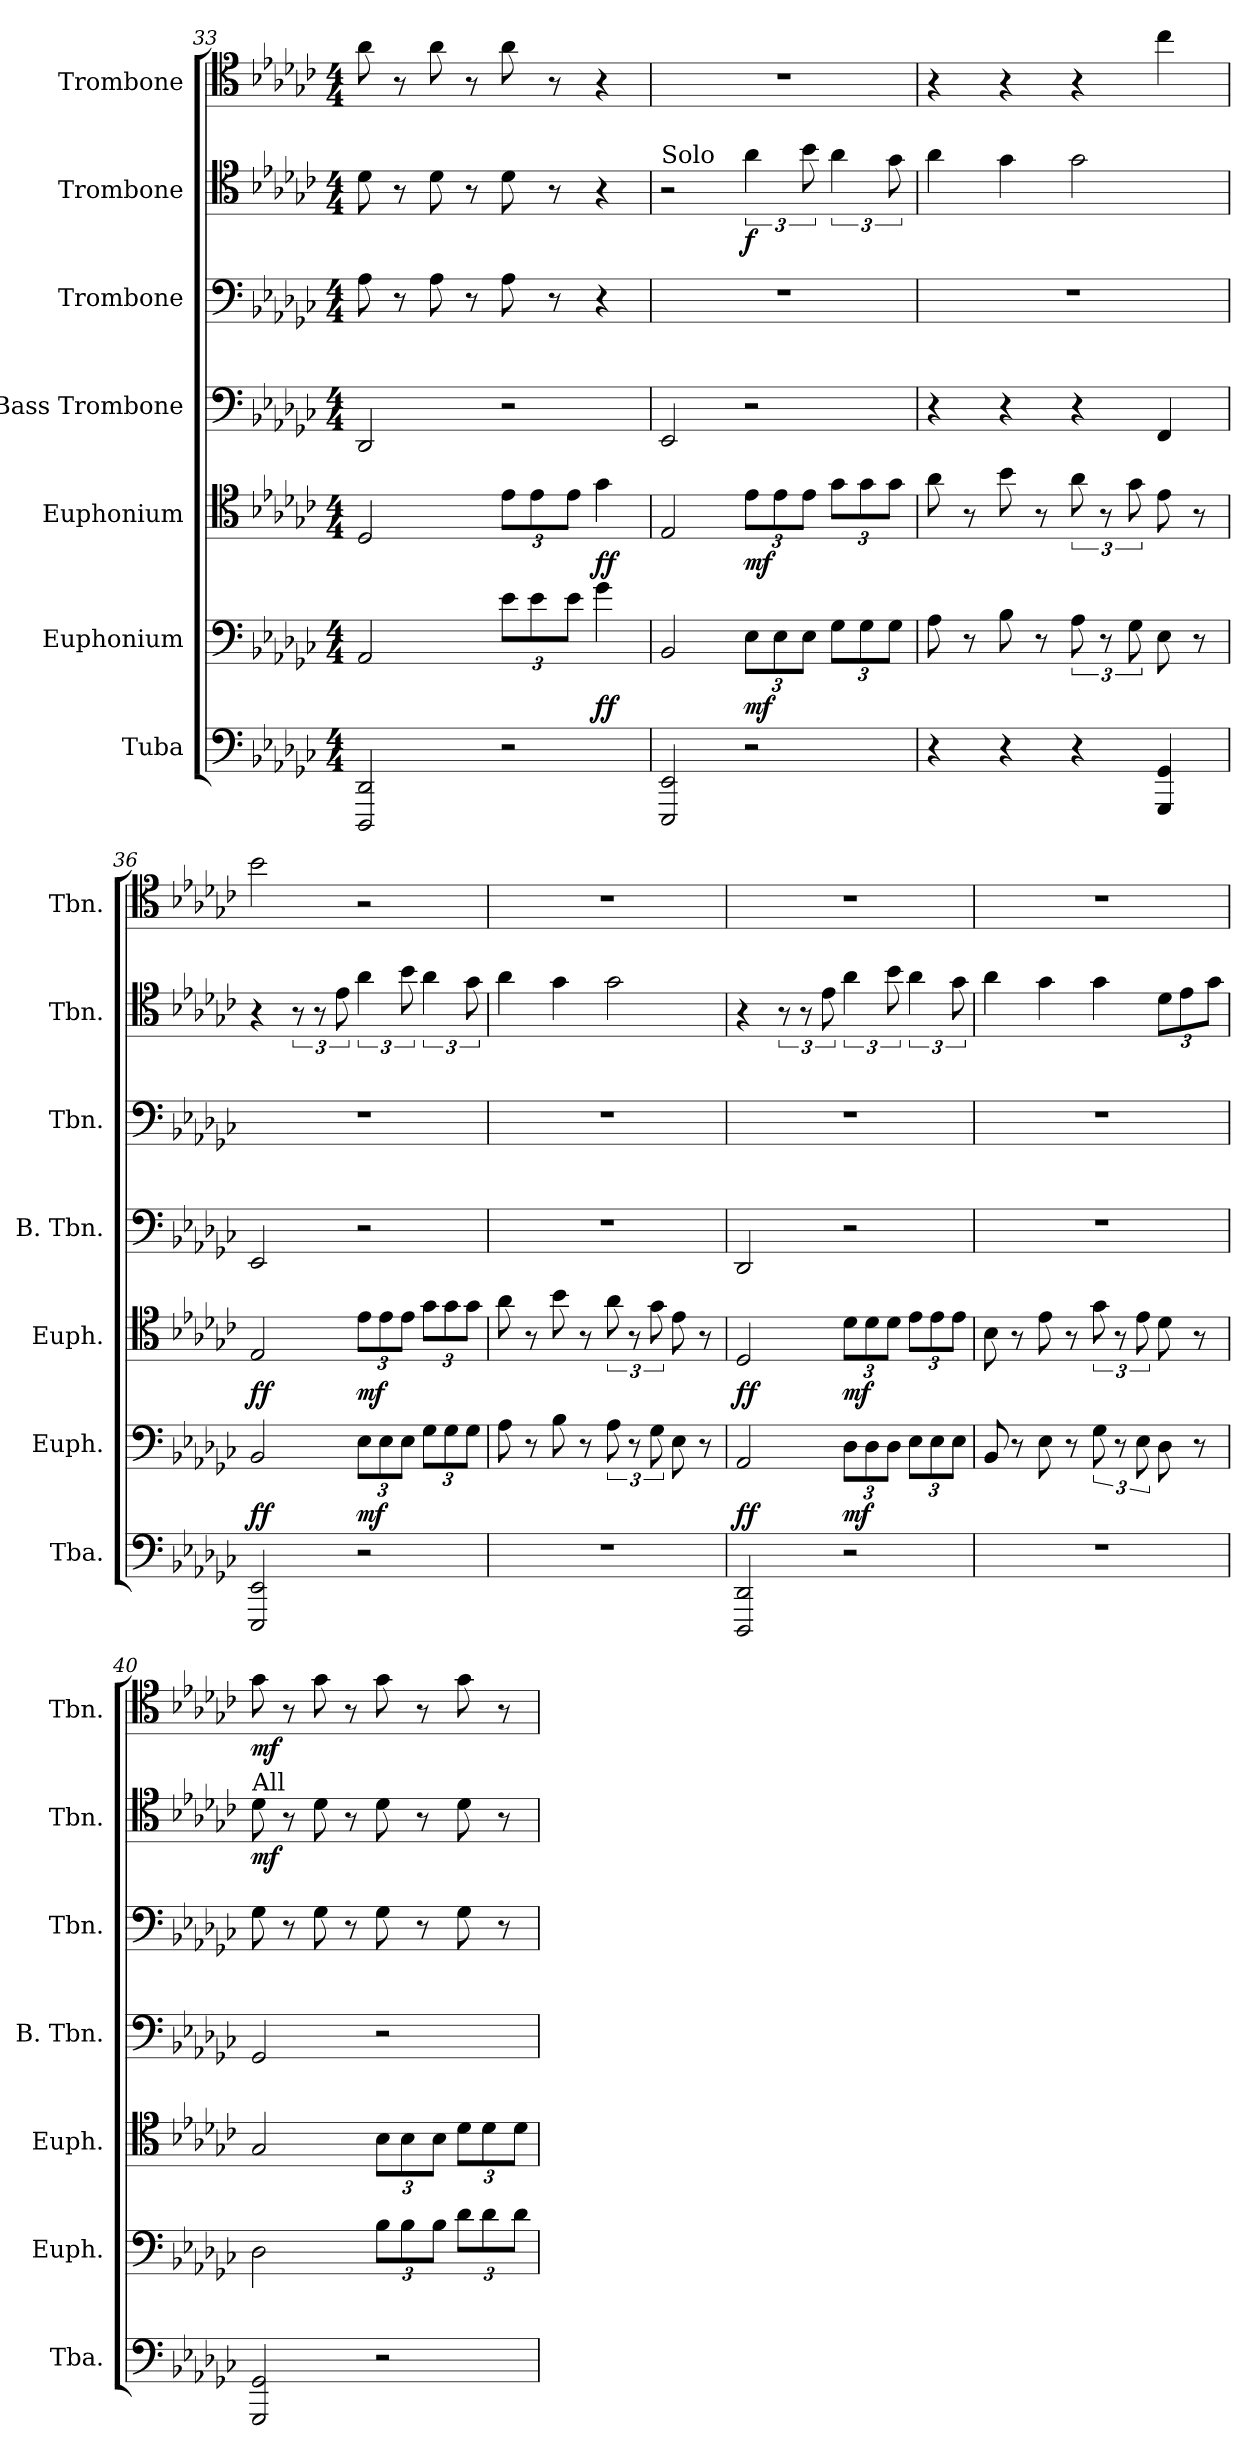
**kern	**kern	**dynam	**kern	**dynam	**kern	**kern	**kern	**dynam	**kern	**dynam
*part7	*part6	*part6	*part5	*part5	*part4	*part3	*part2	*part2	*part1	*part1
*staff7	*staff6	*staff6	*staff5	*staff5	*staff4	*staff3	*staff2	*staff2	*staff1	*staff1
*I"Tuba	*I"Euphonium	*	*I"Euphonium	*	*I"Bass Trombone	*I"Trombone	*I"Trombone	*	*I"Trombone	*
*I'Tba.	*I'Euph.	*	*I'Euph.	*	*I'B. Tbn.	*I'Tbn.	*I'Tbn.	*	*I'Tbn.	*
*clefF4	*clefF4	*	*clefC4	*	*clefF4	*clefF4	*clefC4	*	*clefC4	*
*k[b-e-a-d-g-c-]	*k[b-e-a-d-g-c-]	*	*k[b-e-a-d-g-c-]	*	*k[b-e-a-d-g-c-]	*k[b-e-a-d-g-c-]	*k[b-e-a-d-g-c-]	*	*k[b-e-a-d-g-c-]	*
*M4/4	*M4/4	*	*M4/4	*	*M4/4	*M4/4	*M4/4	*	*M4/4	*
=33	=33	=33	=33	=33	=33	=33	=33	=33	=33	=33
2DDD-/ 2DD-/	2AA-/	.	2D-/	.	2DD-/	8A-\	8d-\	.	8a-\	.
.	.	.	.	.	.	8r	8r	.	8r	.
.	.	.	.	.	.	8A-\	8d-\	.	8a-\	.
.	.	.	.	.	.	8r	8r	.	8r	.
*	*Xbrackettup	*	*Xbrackettup	*	*	*	*	*	*	*
2r	12e-\L	.	12e-\L	.	2r	8A-\	8d-\	.	8a-\	.
.	12e-\	.	12e-\	.	.	.	.	.	.	.
.	.	.	.	.	.	8r	8r	.	8r	.
.	12e-\J	.	12e-\J	.	.	.	.	.	.	.
!	!	!LO:DY:b	!	!LO:DY:b	!	!	!	!	!	!
.	4g-\	ff	4g-\	ff	.	4r	4r	.	4r	.
!!LO:PB:g=z
=34	=34	=34	=34	=34	=34	=34	=34	=34	=34	=34
!	!	!	!	!	!	!	!LO:TX:a:t=Solo	!	!	!
2EEE-/ 2EE-/	2BB-/	.	2E-/	.	2EE-/	1r	2r	.	1r	.
!	!	!LO:DY:b	!	!LO:DY:b	!	!	!	!LO:DY:b	!	!
2r	12E-\L	mf	12e-\L	mf	2r	.	6a-\	f	.	.
.	12E-\	.	12e-\	.	.	.	.	.	.	.
.	12E-\J	.	12e-\J	.	.	.	12b-\	.	.	.
.	12G-\L	.	12g-\L	.	.	.	6a-\	.	.	.
.	12G-\	.	12g-\	.	.	.	.	.	.	.
.	12G-\J	.	12g-\J	.	.	.	12g-\	.	.	.
=35	=35	=35	=35	=35	=35	=35	=35	=35	=35	=35
4r	8A-\	.	8a-\	.	4r	1r	4a-\	.	4r	.
.	8r	.	8r	.	.	.	.	.	.	.
4r	8B-\	.	8b-\	.	4r	.	4g-\	.	4r	.
.	8r	.	8r	.	.	.	.	.	.	.
*	*brackettup	*	*brackettup	*	*	*	*	*	*	*
4r	12A-\	.	12a-\	.	4r	.	2g-\	.	4r	.
.	12r	.	12r	.	.	.	.	.	.	.
.	12G-\	.	12g-\	.	.	.	.	.	.	.
4GGG-/ 4GG-/	8E-\	.	8e-\	.	4FF/	.	.	.	4cc-\	.
.	8r	.	8r	.	.	.	.	.	.	.
=36	=36	=36	=36	=36	=36	=36	=36	=36	=36	=36
!	!	!LO:DY:b	!	!LO:DY:b	!	!	!	!	!	!
2EEE-/ 2EE-/	2BB-/	ff	2E-/	ff	2EE-/	1r	4r	.	2b-\	.
.	.	.	.	.	.	.	12r	.	.	.
.	.	.	.	.	.	.	12r	.	.	.
.	.	.	.	.	.	.	12e-\	.	.	.
*	*Xbrackettup	*	*Xbrackettup	*	*	*	*	*	*	*
!	!	!LO:DY:b	!	!LO:DY:b	!	!	!	!	!	!
2r	12E-\L	mf	12e-\L	mf	2r	.	6a-\	.	2r	.
.	12E-\	.	12e-\	.	.	.	.	.	.	.
.	12E-\J	.	12e-\J	.	.	.	12b-\	.	.	.
.	12G-\L	.	12g-\L	.	.	.	6a-\	.	.	.
.	12G-\	.	12g-\	.	.	.	.	.	.	.
.	12G-\J	.	12g-\J	.	.	.	12g-\	.	.	.
=37	=37	=37	=37	=37	=37	=37	=37	=37	=37	=37
1r	8A-\	.	8a-\	.	1r	1r	4a-\	.	1r	.
.	8r	.	8r	.	.	.	.	.	.	.
.	8B-\	.	8b-\	.	.	.	4g-\	.	.	.
.	8r	.	8r	.	.	.	.	.	.	.
*	*brackettup	*	*brackettup	*	*	*	*	*	*	*
.	12A-\	.	12a-\	.	.	.	2g-\	.	.	.
.	12r	.	12r	.	.	.	.	.	.	.
.	12G-\	.	12g-\	.	.	.	.	.	.	.
.	8E-\	.	8e-\	.	.	.	.	.	.	.
.	8r	.	8r	.	.	.	.	.	.	.
!!LO:PB:g=z
=38	=38	=38	=38	=38	=38	=38	=38	=38	=38	=38
!	!	!LO:DY:b	!	!LO:DY:b	!	!	!	!	!	!
2DDD-/ 2DD-/	2AA-/	ff	2D-/	ff	2DD-/	1r	4r	.	1r	.
.	.	.	.	.	.	.	12r	.	.	.
.	.	.	.	.	.	.	12r	.	.	.
.	.	.	.	.	.	.	12e-\	.	.	.
*	*Xbrackettup	*	*Xbrackettup	*	*	*	*	*	*	*
!	!	!LO:DY:b	!	!LO:DY:b	!	!	!	!	!	!
2r	12D-\L	mf	12d-\L	mf	2r	.	6a-\	.	.	.
.	12D-\	.	12d-\	.	.	.	.	.	.	.
.	12D-\J	.	12d-\J	.	.	.	12b-\	.	.	.
.	12E-\L	.	12e-\L	.	.	.	6a-\	.	.	.
.	12E-\	.	12e-\	.	.	.	.	.	.	.
.	12E-\J	.	12e-\J	.	.	.	12g-\	.	.	.
=39	=39	=39	=39	=39	=39	=39	=39	=39	=39	=39
1r	8BB-/	.	8B-\	.	1r	1r	4a-\	.	1r	.
.	8r	.	8r	.	.	.	.	.	.	.
.	8E-\	.	8e-\	.	.	.	4g-\	.	.	.
.	8r	.	8r	.	.	.	.	.	.	.
*	*brackettup	*	*brackettup	*	*	*	*	*	*	*
.	12G-\	.	12g-\	.	.	.	4g-\	.	.	.
.	12r	.	12r	.	.	.	.	.	.	.
.	12E-\	.	12e-\	.	.	.	.	.	.	.
*	*	*	*	*	*	*	*Xbrackettup	*	*	*
.	8D-\	.	8d-\	.	.	.	12d-\L	.	.	.
.	.	.	.	.	.	.	12e-\	.	.	.
.	8r	.	8r	.	.	.	.	.	.	.
.	.	.	.	.	.	.	12g-\J	.	.	.
=40	=40	=40	=40	=40	=40	=40	=40	=40	=40	=40
!	!	!	!	!	!	!	!LO:TX:a:t=All	!	!	!
!	!	!	!	!	!	!	!	!LO:DY:b	!	!LO:DY:b
2GGG-/ 2GG-/	2D-\	.	2G-/	.	2GG-/	8G-\	8d-\	mf	8g-\	mf
.	.	.	.	.	.	8r	8r	.	8r	.
.	.	.	.	.	.	8G-\	8d-\	.	8g-\	.
.	.	.	.	.	.	8r	8r	.	8r	.
*	*Xbrackettup	*	*Xbrackettup	*	*	*	*	*	*	*
2r	12B-\L	.	12B-\L	.	2r	8G-\	8d-\	.	8g-\	.
.	12B-\	.	12B-\	.	.	.	.	.	.	.
.	.	.	.	.	.	8r	8r	.	8r	.
.	12B-\J	.	12B-\J	.	.	.	.	.	.	.
.	12d-\L	.	12d-\L	.	.	8G-\	8d-\	.	8g-\	.
.	12d-\	.	12d-\	.	.	.	.	.	.	.
.	.	.	.	.	.	8r	8r	.	8r	.
.	12d-\J	.	12d-\J	.	.	.	.	.	.	.
=	=	=	=	=	=	=	=	=	=	=
*-	*-	*-	*-	*-	*-	*-	*-	*-	*-	*-
